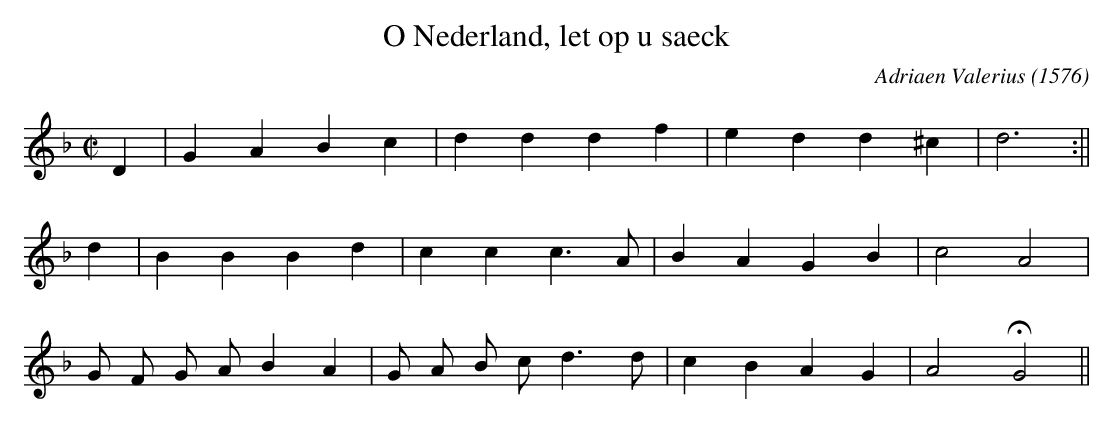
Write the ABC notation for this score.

X:1
T:O Nederland, let op u saeck
M:C|
L:1/8
C:Adriaen Valerius (1576)
K:Gdor
D2|G2A2B2c2|d2d2d2f2|e2d2d2^c2|d6:||
d2|B2B2B2d2|c2c2c3A|B2A2G2B2|c4 A4|
G F G A B2A2|G A B c d3d|c2B2A2G2|A4 !fermata!G4||
